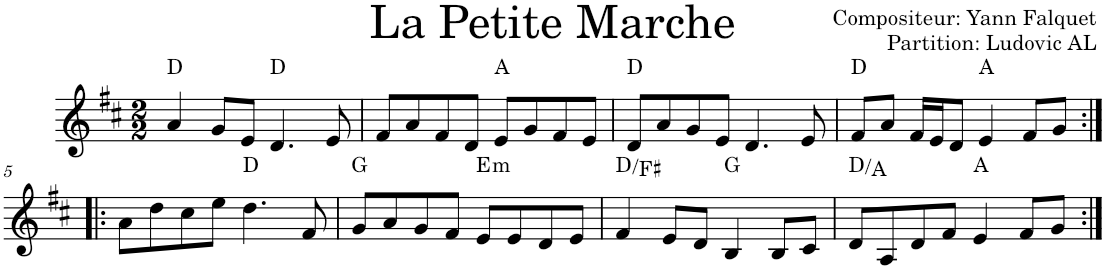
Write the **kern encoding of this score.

**kern	**harte
*part1	*part1
*staff1	*
*I"Violon	*
*I'Vln.	*
*clefG2	*
*k[f#c#]	*
*M2/2	*
=1	=1
4a/	D:maj
8g/L	.
8e/J	.
4.d/	D:maj
8e/	.
=2	=2
8f#/L	.
8a/	.
8f#/	.
8d/J	.
8e/L	A:maj
8g/	.
8f#/	.
8e/J	.
=3	=3
8d/L	D:maj
8a/	.
8g/	.
8e/J	.
4.d/	.
8e/	.
=4	=4
8f#/L	D:maj
8a/J	.
16f#/LL	.
16e/J	.
8d/J	.
4e/	A:maj
8f#/L	.
8g/J	.
!!LO:LB:g=z
=5:|!|:	=5:|!|:
8a\L	.
8dd\	.
8cc#\	.
8ee\J	.
4.dd\	D:maj
8f#/	.
=6	=6
8g/L	G:maj
8a/	.
8g/	.
8f#/J	.
!	!LO:H:kt=m
8e/L	E:min
8e/	.
8d/	.
8e/J	.
=7	=7
4f#/	D:maj/3
8e/L	.
8d/J	.
4B/	G:maj
8B/L	.
8c#/J	.
=8	=8
8d/L	D:maj/5
8A/	.
8d/	.
8f#/J	.
4e/	A:maj
8f#/L	.
8g/J	.
=:|!	=:|!
*-	*-
